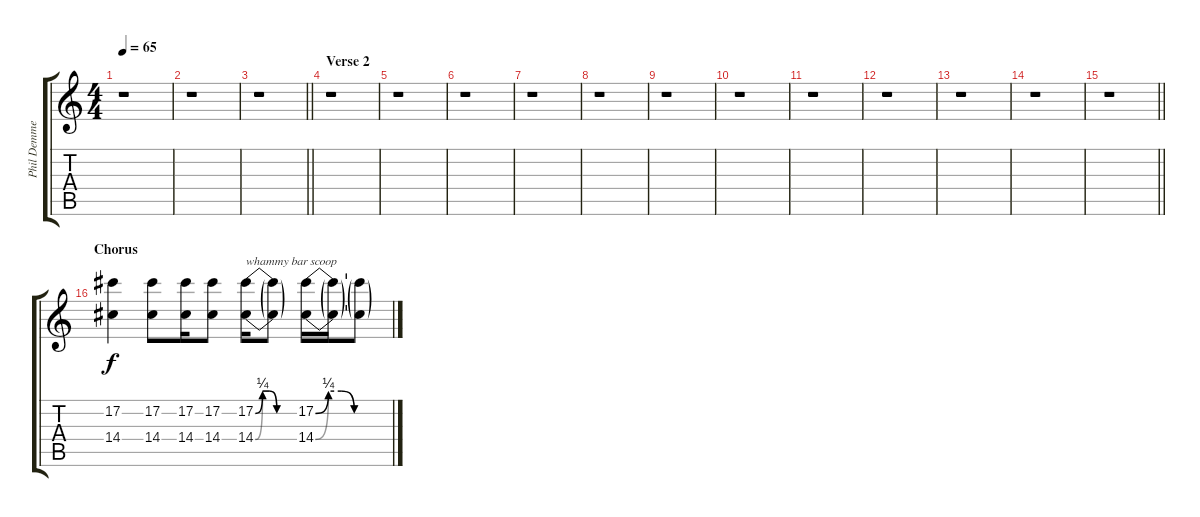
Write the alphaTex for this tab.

\track ("Phil Demmel" "Phil Demme") {instrument overdrivenguitar}
\staff {score tabs}
\tuning (Db4 Ab3 E3 B2 Gb2 B1) {hide}
\ts (4 4)
\tempo 65
\clef g2
\ks c
r.1{dy f} |
r.1 |
\barLineRight lightlight
r.1 |
\section ("" "Verse 2")
r.1 |
r.1 |
r.1 |
r.1 |
r.1 |
r.1 |
r.1 |
r.1 |
r.1 |
r.1 |
r.1 |
\barLineRight lightlight
r.1 |
\section ("" "Chorus")
(17.2 14.4).4 (17.2 14.4).8 (17.2 14.4).16 (17.2 14.4).8 (17.2{be (custom 0 0 10 1 20 1 30 0 60 0)} 14.4{be (custom 0 0 10 1 20 1 30 0 60 0)}).16{txt "whammy bar scoop"} (17.2{t} 14.4{t}).8 (17.2{be (custom 0 0 10 1 20 1 30 0 60 0)} 14.4{be (custom 0 0 10 1 20 1 30 0 60 0)}).16 (17.2{t} 14.4{t}).16 (17.2{t} 14.4{t}).8
